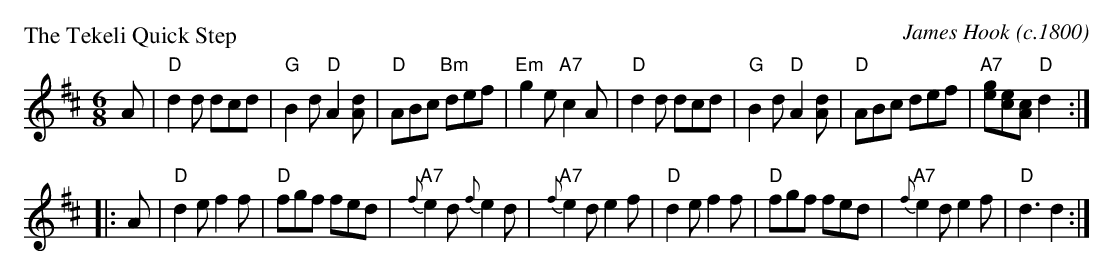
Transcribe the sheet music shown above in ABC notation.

X:1
P: The Tekeli Quick Step
C: James Hook
O: c.1800
M: 6/8
L: 1/8
K: D
A \
| "D"d2d dcd | "G"B2d "D"A2[dA] | "D"ABc "Bm"def | "Em"g2e "A7"c2A \
| "D"d2d dcd | "G"B2d "D"A2[dA] | "D"ABc def | "A7"[ge][ec][cA] "D"d2 :|
|: A \
| "D"d2e f2f | "D"fgf fed | "A7"{f}e2d {f}e2d | "A7"{f}e2d e2f \
| "D"d2e f2f | "D"fgf fed | "A7"{f}e2d e2f | "D"d3 d2 :|
